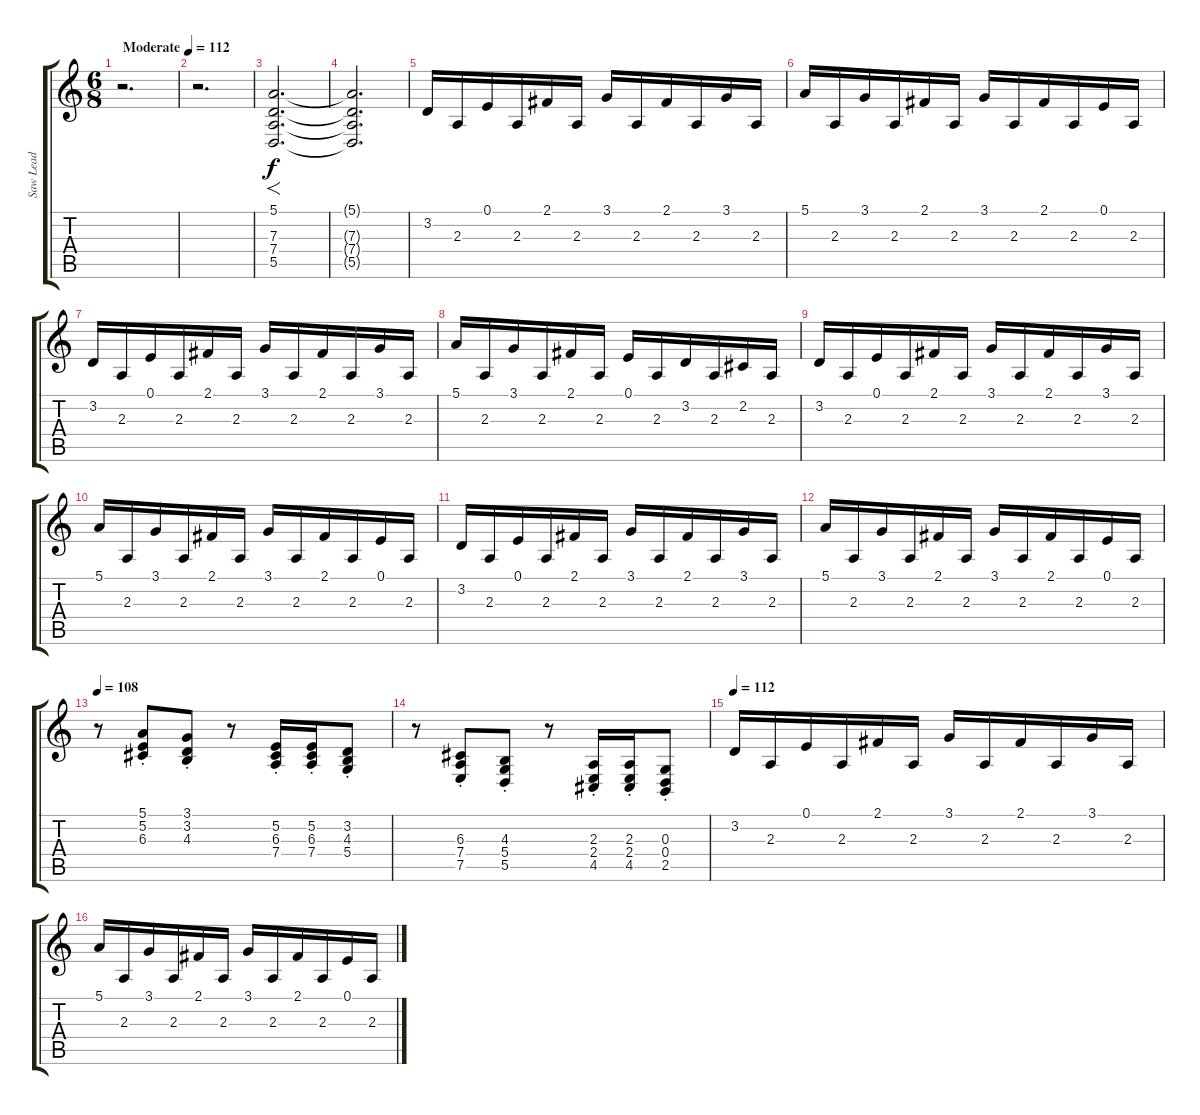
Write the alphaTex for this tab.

\track ("Saw Lead" "Saw Lead") {instrument lead2sawtooth}
\staff {score tabs}
\tuning (E4 B3 G3 D3 A2 E2) {hide}
\ts (6 8)
\tempo (112 "Moderate")
\clef g2
\ks c
r.2{d dy f instrument lead2sawtooth} |
r.2{d} |
(5.1 7.3 7.4 5.5).2{f d} |
(5.1{t} 7.3{t} 7.4{t} 5.5{t}).2{d} |
3.2.16 2.3.16 0.1.16 2.3.16 2.1.16 2.3.16 3.1.16 2.3.16 2.1.16 2.3.16 3.1.16 2.3.16 |
5.1.16 2.3.16 3.1.16 2.3.16 2.1.16 2.3.16 3.1.16 2.3.16 2.1.16 2.3.16 0.1.16 2.3.16 |
3.2.16 2.3.16 0.1.16 2.3.16 2.1.16 2.3.16 3.1.16 2.3.16 2.1.16 2.3.16 3.1.16 2.3.16 |
5.1.16 2.3.16 3.1.16 2.3.16 2.1.16 2.3.16 0.1.16 2.3.16 3.2.16 2.3.16 2.2.16 2.3.16 |
3.2.16 2.3.16 0.1.16 2.3.16 2.1.16 2.3.16 3.1.16 2.3.16 2.1.16 2.3.16 3.1.16 2.3.16 |
5.1.16 2.3.16 3.1.16 2.3.16 2.1.16 2.3.16 3.1.16 2.3.16 2.1.16 2.3.16 0.1.16 2.3.16 |
3.2.16 2.3.16 0.1.16 2.3.16 2.1.16 2.3.16 3.1.16 2.3.16 2.1.16 2.3.16 3.1.16 2.3.16 |
5.1.16 2.3.16 3.1.16 2.3.16 2.1.16 2.3.16 3.1.16 2.3.16 2.1.16 2.3.16 0.1.16 2.3.16 |
\tempo 108
r.8 (5.1 5.2 6.3{st}).8 (3.1 3.2 4.3{st}).8 r.8 (5.2 6.3{st} 7.4).16 (5.2 6.3{st} 7.4).16 (3.2 4.3{st} 5.4).8 |
r.8 (6.3{st} 7.4 7.5).8 (4.3{st} 5.4 5.5).8 r.8 (2.3{st} 2.4 4.5).16 (2.3{st} 2.4 4.5).16 (0.3{st} 0.4 2.5).8 |
\tempo 112
3.2.16 2.3.16 0.1.16 2.3.16 2.1.16 2.3.16 3.1.16 2.3.16 2.1.16 2.3.16 3.1.16 2.3.16 |
5.1.16 2.3.16 3.1.16 2.3.16 2.1.16 2.3.16 3.1.16 2.3.16 2.1.16 2.3.16 0.1.16 2.3.16
